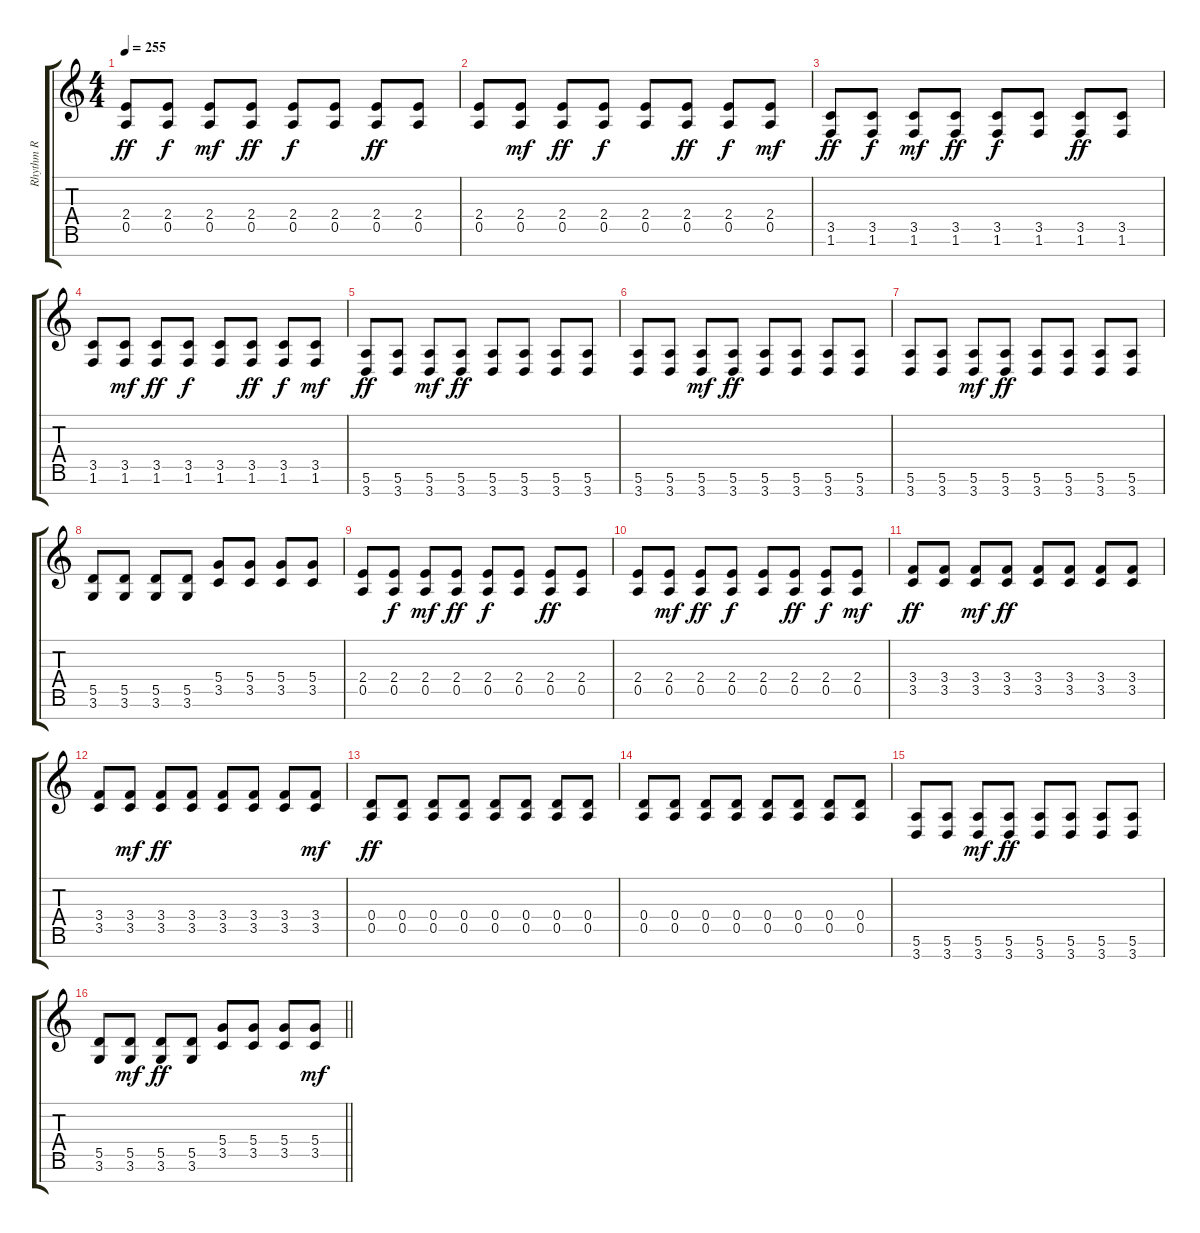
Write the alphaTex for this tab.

\track ("Rhythm R" "Rhythm R") {instrument overdrivenguitar}
\staff {score tabs}
\tuning (E4 B3 G3 D3 A2 E2 B1) {hide}
\ts (4 4)
\tempo 255
\clef g2
\ks c
(2.4 0.5).8{dy ff} (2.4 0.5).8{dy f} (2.4 0.5).8{dy mf} (2.4 0.5).8{dy ff} (2.4 0.5).8{dy f} (2.4 0.5).8 (2.4 0.5).8{dy ff} (2.4 0.5).8 |
(2.4 0.5).8 (2.4 0.5).8{dy mf} (2.4 0.5).8{dy ff} (2.4 0.5).8{dy f} (2.4 0.5).8 (2.4 0.5).8{dy ff} (2.4 0.5).8{dy f} (2.4 0.5).8{dy mf} |
(3.5 1.6).8{dy ff} (3.5 1.6).8{dy f} (3.5 1.6).8{dy mf} (3.5 1.6).8{dy ff} (3.5 1.6).8{dy f} (3.5 1.6).8 (3.5 1.6).8{dy ff} (3.5 1.6).8 |
(3.5 1.6).8 (3.5 1.6).8{dy mf} (3.5 1.6).8{dy ff} (3.5 1.6).8{dy f} (3.5 1.6).8 (3.5 1.6).8{dy ff} (3.5 1.6).8{dy f} (3.5 1.6).8{dy mf} |
(5.6 3.7).8{dy ff} (5.6 3.7).8 (5.6 3.7).8{dy mf} (5.6 3.7).8{dy ff} (5.6 3.7).8 (5.6 3.7).8 (5.6 3.7).8 (5.6 3.7).8 |
(5.6 3.7).8 (5.6 3.7).8 (5.6 3.7).8{dy mf} (5.6 3.7).8{dy ff} (5.6 3.7).8 (5.6 3.7).8 (5.6 3.7).8 (5.6 3.7).8 |
(5.6 3.7).8 (5.6 3.7).8 (5.6 3.7).8{dy mf} (5.6 3.7).8{dy ff} (5.6 3.7).8 (5.6 3.7).8 (5.6 3.7).8 (5.6 3.7).8 |
(5.5 3.6).8 (5.5 3.6).8 (5.5 3.6).8 (5.5 3.6).8 (5.4 3.5).8 (5.4 3.5).8 (5.4 3.5).8 (5.4 3.5).8 |
(2.4 0.5).8 (2.4 0.5).8{dy f} (2.4 0.5).8{dy mf} (2.4 0.5).8{dy ff} (2.4 0.5).8{dy f} (2.4 0.5).8 (2.4 0.5).8{dy ff} (2.4 0.5).8 |
(2.4 0.5).8 (2.4 0.5).8{dy mf} (2.4 0.5).8{dy ff} (2.4 0.5).8{dy f} (2.4 0.5).8 (2.4 0.5).8{dy ff} (2.4 0.5).8{dy f} (2.4 0.5).8{dy mf} |
(3.4 3.5).8{dy ff} (3.4 3.5).8 (3.4 3.5).8{dy mf} (3.4 3.5).8{dy ff} (3.4 3.5).8 (3.4 3.5).8 (3.4 3.5).8 (3.4 3.5).8 |
(3.4 3.5).8 (3.4 3.5).8{dy mf} (3.4 3.5).8{dy ff} (3.4 3.5).8 (3.4 3.5).8 (3.4 3.5).8 (3.4 3.5).8 (3.4 3.5).8{dy mf} |
(0.4 0.5).8{dy ff} (0.4 0.5).8 (0.4 0.5).8 (0.4 0.5).8 (0.4 0.5).8 (0.4 0.5).8 (0.4 0.5).8 (0.4 0.5).8 |
(0.4 0.5).8 (0.4 0.5).8 (0.4 0.5).8 (0.4 0.5).8 (0.4 0.5).8 (0.4 0.5).8 (0.4 0.5).8 (0.4 0.5).8 |
(5.6 3.7).8 (5.6 3.7).8 (5.6 3.7).8{dy mf} (5.6 3.7).8{dy ff} (5.6 3.7).8 (5.6 3.7).8 (5.6 3.7).8 (5.6 3.7).8 |
\barLineRight lightlight
(5.5 3.6).8 (5.5 3.6).8{dy mf} (5.5 3.6).8{dy ff} (5.5 3.6).8 (5.4 3.5).8 (5.4 3.5).8 (5.4 3.5).8 (5.4 3.5).8{dy mf}
